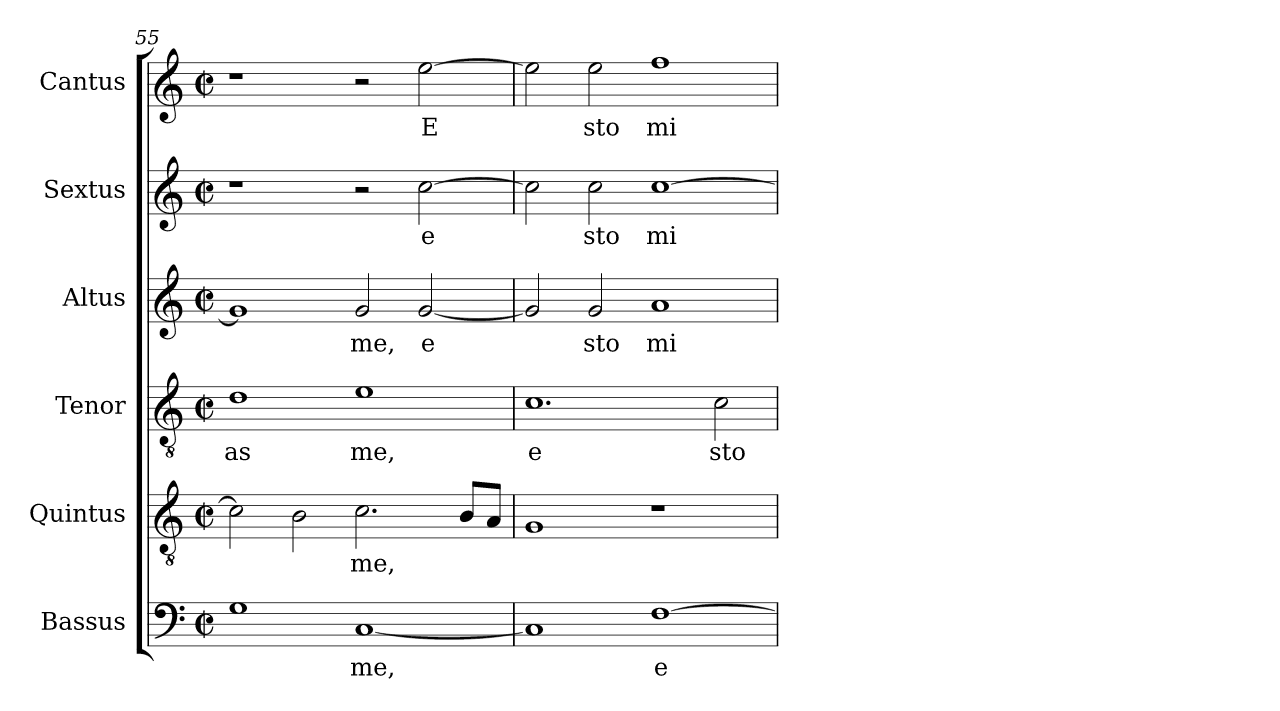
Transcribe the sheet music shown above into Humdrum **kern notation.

**kern	**text	**kern	**text	**kern	**text	**kern	**text	**kern	**text	**kern	**text
*part6	*part6	*part5	*part5	*part4	*part4	*part3	*part3	*part2	*part2	*part1	*part1
*staff6	*staff6	*staff5	*staff5	*staff4	*staff4	*staff3	*staff3	*staff2	*staff2	*staff1	*staff1
*I"Bassus	*	*I"Quintus	*	*I"Tenor	*	*I"Altus	*	*I"Sextus	*	*I"Cantus	*
*clefF4	*	*clefGv2	*	*clefGv2	*	*clefG2	*	*clefG2	*	*clefG2	*
*k[]	*	*k[]	*	*k[]	*	*k[]	*	*k[]	*	*k[]	*
*C:	*	*C:	*	*C:	*	*C:	*	*C:	*	*C:	*
*M2/2	*	*M2/2	*	*M2/2	*	*M2/2	*	*M2/2	*	*M2/2	*
*met(c|)	*	*met(c|)	*	*met(c|)	*	*met(c|)	*	*met(c|)	*	*met(c|)	*
=55	=55	=55	=55	=55	=55	=55	=55	=55	=55	=55	=55
!	!LO:LY:b:cj	!	!LO:LY:b:cj	!	!LO:LY:b:cj	!	!LO:LY:b:cj	!	!	!	!
1G	.	2c\]	.	1d	as	1g]	.	1r	.	1r	.
!	!	!	!LO:LY:b:cj	!	!	!	!	!	!	!	!
.	.	2B\	.	.	.	.	.	.	.	.	.
!	!LO:LY:b:cj	!	!LO:LY:b:cj	!	!LO:LY:b:cj	!	!LO:LY:b:cj	!	!	!	!
[<1C	me,	2.c\	me,	1e	me,	2g/	me,	2r	.	2r	.
!	!	!	!	!	!	!	!LO:LY:b:cj	!	!LO:LY:b:cj	!	!LO:LY:b:cj
.	.	.	.	.	.	[<2g/	e	[>2cc\	e-	[>2ee\	E
!	!	!	!LO:LY:b:cj	!	!	!	!	!	!	!	!
.	.	8B/L	.	.	.	.	.	.	.	.	.
!	!	!	!LO:LY:b:cj	!	!	!	!	!	!	!	!
.	.	8A/J	.	.	.	.	.	.	.	.	.
=56	=56	=56	=56	=56	=56	=56	=56	=56	=56	=56	=56
!	!LO:LY:b:cj	!	!LO:LY:b:cj	!	!LO:LY:b:cj	!	!LO:LY:b:cj	!	!LO:LY:b:cj	!	!LO:LY:b:cj
1C]	.	1G	.	1.c	e	2g/]	.	2cc\]	--	2ee\]	.
!	!	!	!	!	!	!	!LO:LY:b:cj	!	!LO:LY:b:cj	!	!LO:LY:b:cj
.	.	.	.	.	.	2g/	sto	2cc\	-sto	2ee\	sto
!	!LO:LY:b:cj	!	!	!	!	!	!LO:LY:b:cj	!	!LO:LY:b:cj	!	!LO:LY:b:cj
[>1F	e	1r	.	.	.	1a	mi	[>1cc	mi-	1ff	mi
!	!	!	!	!	!LO:LY:b:cj	!	!	!	!	!	!
.	.	.	.	2c\	sto	.	.	.	.	.	.
=	=	=	=	=	=	=	=	=	=	=	=
*-	*-	*-	*-	*-	*-	*-	*-	*-	*-	*-	*-
